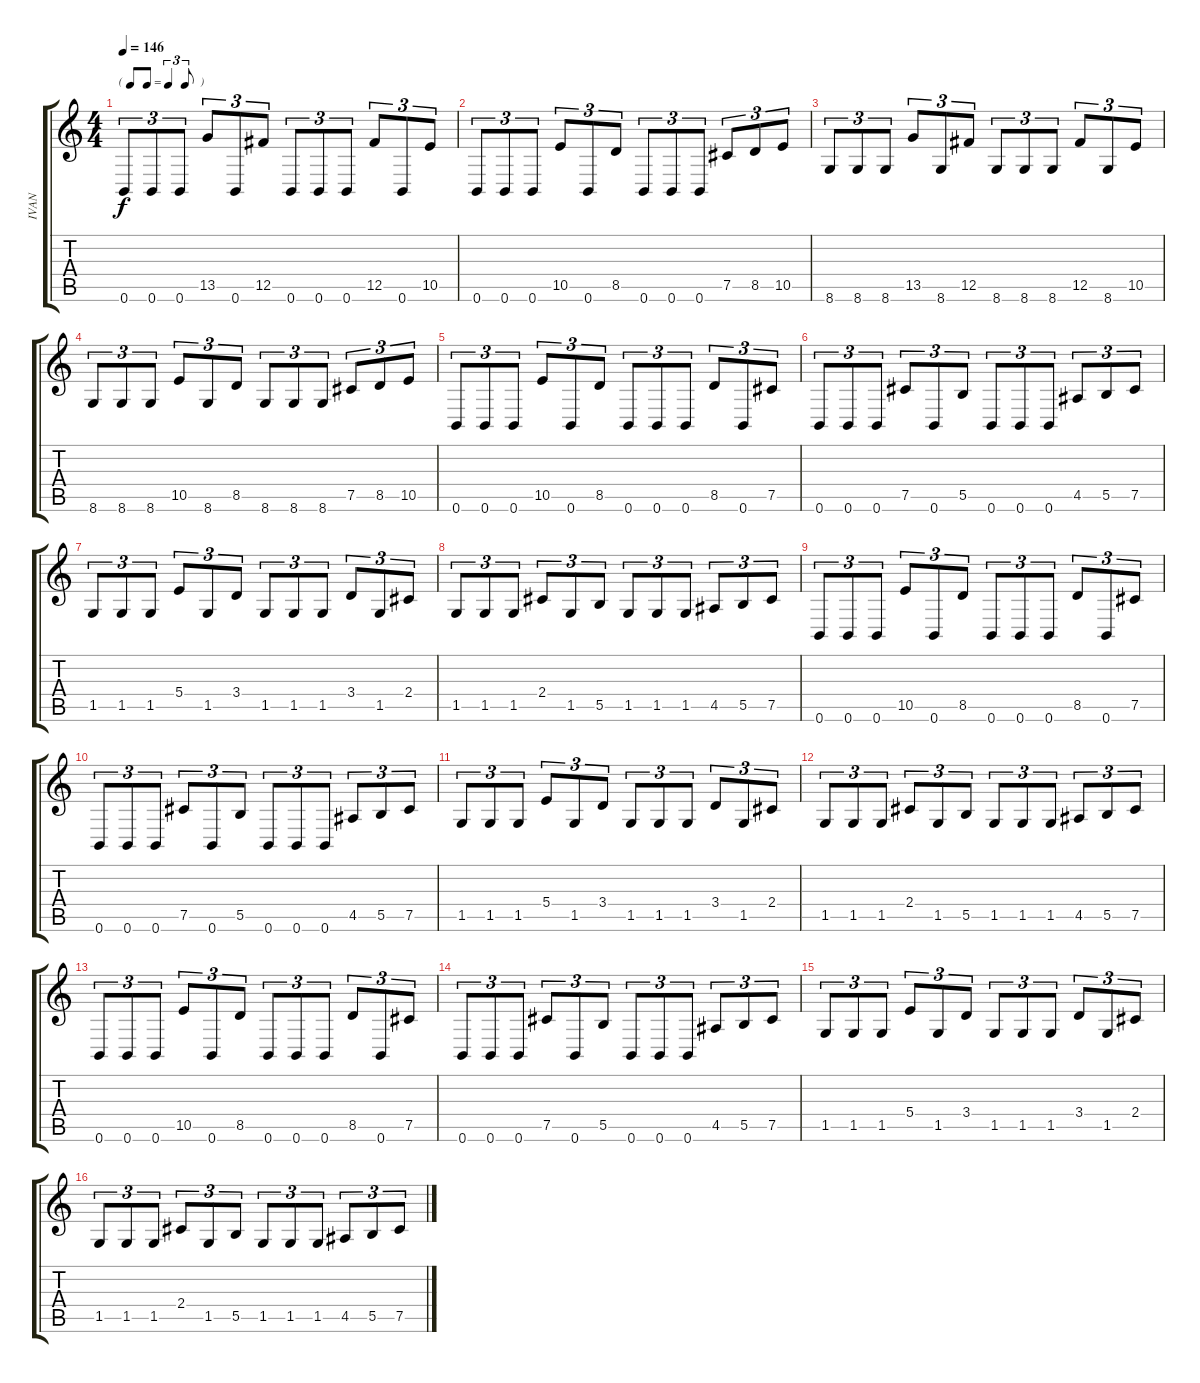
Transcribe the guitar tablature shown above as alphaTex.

\track ("IVAN" "IVAN") {instrument distortionguitar}
\staff {score tabs}
\tuning (Db4 Ab3 E3 B2 Gb2 B1) {hide}
\ts (4 4)
\tf triplet8th
\tempo 146
\clef g2
\ks c
0.6.8{tu (3 2) dy f} 0.6.8{tu (3 2)} 0.6.8{tu (3 2)} 13.5.8{tu (3 2)} 0.6.8{tu (3 2)} 12.5.8{tu (3 2)} 0.6.8{tu (3 2)} 0.6.8{tu (3 2)} 0.6.8{tu (3 2)} 12.5.8{tu (3 2)} 0.6.8{tu (3 2)} 10.5.8{tu (3 2)} |
0.6.8{tu (3 2)} 0.6.8{tu (3 2)} 0.6.8{tu (3 2)} 10.5.8{tu (3 2)} 0.6.8{tu (3 2)} 8.5.8{tu (3 2)} 0.6.8{tu (3 2)} 0.6.8{tu (3 2)} 0.6.8{tu (3 2)} 7.5.8{tu (3 2)} 8.5.8{tu (3 2)} 10.5.8{tu (3 2)} |
8.6.8{tu (3 2)} 8.6.8{tu (3 2)} 8.6.8{tu (3 2)} 13.5.8{tu (3 2)} 8.6.8{tu (3 2)} 12.5.8{tu (3 2)} 8.6.8{tu (3 2)} 8.6.8{tu (3 2)} 8.6.8{tu (3 2)} 12.5.8{tu (3 2)} 8.6.8{tu (3 2)} 10.5.8{tu (3 2)} |
8.6.8{tu (3 2)} 8.6.8{tu (3 2)} 8.6.8{tu (3 2)} 10.5.8{tu (3 2)} 8.6.8{tu (3 2)} 8.5.8{tu (3 2)} 8.6.8{tu (3 2)} 8.6.8{tu (3 2)} 8.6.8{tu (3 2)} 7.5.8{tu (3 2)} 8.5.8{tu (3 2)} 10.5.8{tu (3 2)} |
0.6.8{tu (3 2)} 0.6.8{tu (3 2)} 0.6.8{tu (3 2)} 10.5.8{tu (3 2)} 0.6.8{tu (3 2)} 8.5.8{tu (3 2)} 0.6.8{tu (3 2)} 0.6.8{tu (3 2)} 0.6.8{tu (3 2)} 8.5.8{tu (3 2)} 0.6.8{tu (3 2)} 7.5.8{tu (3 2)} |
0.6.8{tu (3 2)} 0.6.8{tu (3 2)} 0.6.8{tu (3 2)} 7.5.8{tu (3 2)} 0.6.8{tu (3 2)} 5.5.8{tu (3 2)} 0.6.8{tu (3 2)} 0.6.8{tu (3 2)} 0.6.8{tu (3 2)} 4.5.8{tu (3 2)} 5.5.8{tu (3 2)} 7.5.8{tu (3 2)} |
1.5.8{tu (3 2)} 1.5.8{tu (3 2)} 1.5.8{tu (3 2)} 5.4.8{tu (3 2)} 1.5.8{tu (3 2)} 3.4.8{tu (3 2)} 1.5.8{tu (3 2)} 1.5.8{tu (3 2)} 1.5.8{tu (3 2)} 3.4.8{tu (3 2)} 1.5.8{tu (3 2)} 2.4.8{tu (3 2)} |
1.5.8{tu (3 2)} 1.5.8{tu (3 2)} 1.5.8{tu (3 2)} 2.4.8{tu (3 2)} 1.5.8{tu (3 2)} 5.5.8{tu (3 2)} 1.5.8{tu (3 2)} 1.5.8{tu (3 2)} 1.5.8{tu (3 2)} 4.5.8{tu (3 2)} 5.5.8{tu (3 2)} 7.5.8{tu (3 2)} |
0.6.8{tu (3 2)} 0.6.8{tu (3 2)} 0.6.8{tu (3 2)} 10.5.8{tu (3 2)} 0.6.8{tu (3 2)} 8.5.8{tu (3 2)} 0.6.8{tu (3 2)} 0.6.8{tu (3 2)} 0.6.8{tu (3 2)} 8.5.8{tu (3 2)} 0.6.8{tu (3 2)} 7.5.8{tu (3 2)} |
0.6.8{tu (3 2)} 0.6.8{tu (3 2)} 0.6.8{tu (3 2)} 7.5.8{tu (3 2)} 0.6.8{tu (3 2)} 5.5.8{tu (3 2)} 0.6.8{tu (3 2)} 0.6.8{tu (3 2)} 0.6.8{tu (3 2)} 4.5.8{tu (3 2)} 5.5.8{tu (3 2)} 7.5.8{tu (3 2)} |
1.5.8{tu (3 2)} 1.5.8{tu (3 2)} 1.5.8{tu (3 2)} 5.4.8{tu (3 2)} 1.5.8{tu (3 2)} 3.4.8{tu (3 2)} 1.5.8{tu (3 2)} 1.5.8{tu (3 2)} 1.5.8{tu (3 2)} 3.4.8{tu (3 2)} 1.5.8{tu (3 2)} 2.4.8{tu (3 2)} |
1.5.8{tu (3 2)} 1.5.8{tu (3 2)} 1.5.8{tu (3 2)} 2.4.8{tu (3 2)} 1.5.8{tu (3 2)} 5.5.8{tu (3 2)} 1.5.8{tu (3 2)} 1.5.8{tu (3 2)} 1.5.8{tu (3 2)} 4.5.8{tu (3 2)} 5.5.8{tu (3 2)} 7.5.8{tu (3 2)} |
0.6.8{tu (3 2)} 0.6.8{tu (3 2)} 0.6.8{tu (3 2)} 10.5.8{tu (3 2)} 0.6.8{tu (3 2)} 8.5.8{tu (3 2)} 0.6.8{tu (3 2)} 0.6.8{tu (3 2)} 0.6.8{tu (3 2)} 8.5.8{tu (3 2)} 0.6.8{tu (3 2)} 7.5.8{tu (3 2)} |
0.6.8{tu (3 2)} 0.6.8{tu (3 2)} 0.6.8{tu (3 2)} 7.5.8{tu (3 2)} 0.6.8{tu (3 2)} 5.5.8{tu (3 2)} 0.6.8{tu (3 2)} 0.6.8{tu (3 2)} 0.6.8{tu (3 2)} 4.5.8{tu (3 2)} 5.5.8{tu (3 2)} 7.5.8{tu (3 2)} |
1.5.8{tu (3 2)} 1.5.8{tu (3 2)} 1.5.8{tu (3 2)} 5.4.8{tu (3 2)} 1.5.8{tu (3 2)} 3.4.8{tu (3 2)} 1.5.8{tu (3 2)} 1.5.8{tu (3 2)} 1.5.8{tu (3 2)} 3.4.8{tu (3 2)} 1.5.8{tu (3 2)} 2.4.8{tu (3 2)} |
1.5.8{tu (3 2)} 1.5.8{tu (3 2)} 1.5.8{tu (3 2)} 2.4.8{tu (3 2)} 1.5.8{tu (3 2)} 5.5.8{tu (3 2)} 1.5.8{tu (3 2)} 1.5.8{tu (3 2)} 1.5.8{tu (3 2)} 4.5.8{tu (3 2)} 5.5.8{tu (3 2)} 7.5.8{tu (3 2)}
